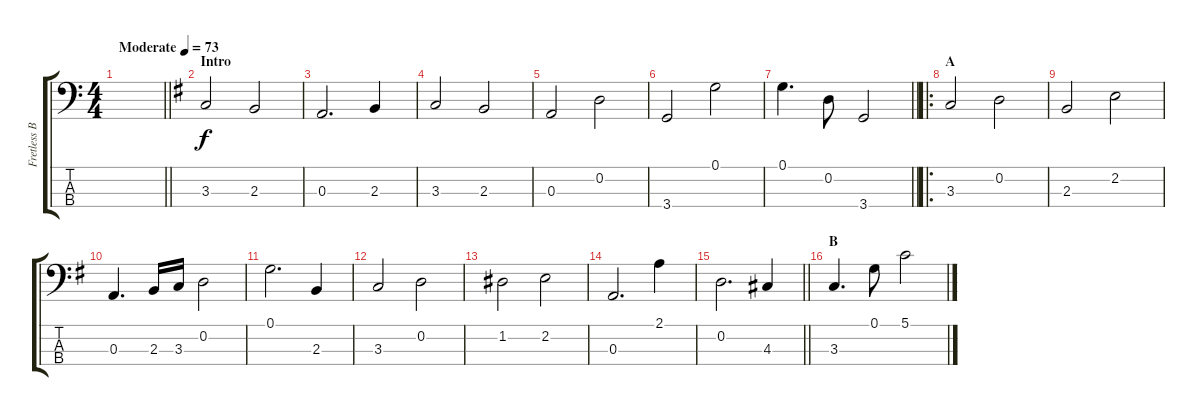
\track ("Fretless Bass" "Fretless B") {instrument fretlessbass}
\staff {score tabs}
\tuning (G2 D2 A1 E1) {hide}
\ts (4 4)
\tempo (73 "Moderate")
\clef f4
\barLineRight lightlight
\ks c
|
\section ("" "Intro")
\ks g
3.3.2 2.3.2 |
0.3.2{d} 2.3.4 |
3.3.2 2.3.2 |
0.3.2 0.2.2 |
3.4.2 0.1.2 |
\barLineRight lightlight
0.1.4{d} 0.2.8 3.4.2 |
\ro
\section ("" "A")
3.3.2 0.2.2 |
2.3.2 2.2.2 |
0.3.4{d} 2.3.16 3.3.16 0.2.2 |
0.1.2{d} 2.3.4 |
3.3.2 0.2.2 |
1.2.2 2.2.2 |
0.3.2{d} 2.1.4 |
\barLineRight lightlight
0.2.2{d} 4.3.4 |
\section ("" "B")
3.3.4{d} 0.1.8 5.1.2
